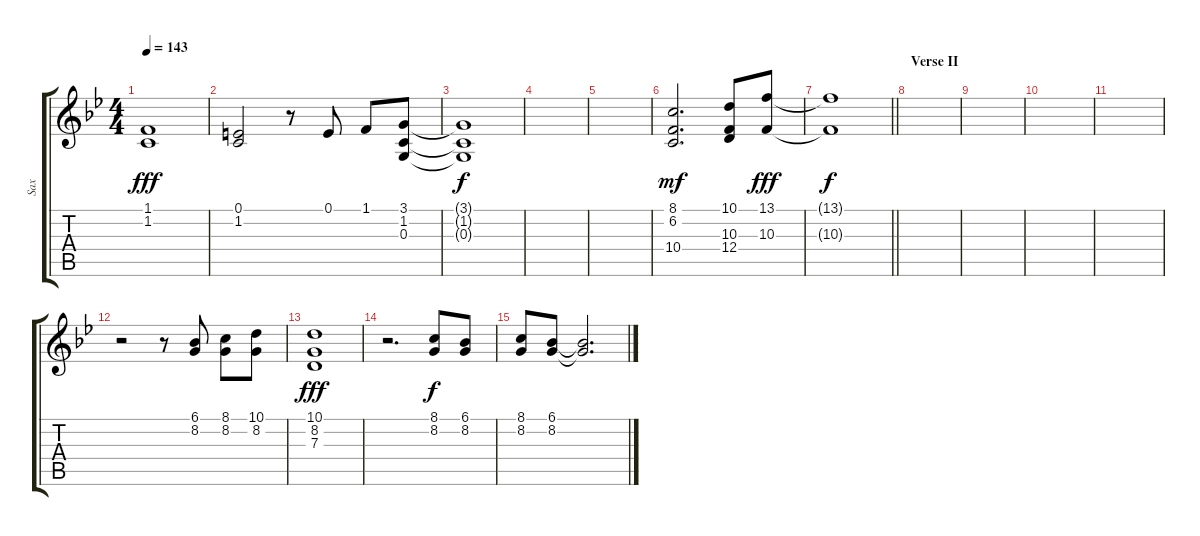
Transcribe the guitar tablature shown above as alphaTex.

\track ("Sax" "Sax") {instrument baritonesax}
\staff {score tabs}
\tuning (E4 B3 G3 D3 A2 E2) {hide}
\ts (4 4)
\tempo 143
\clef g2
\ks bb
(1.1 1.2).1{dy fff} |
(0.1 1.2).2 r.8 0.1.8 1.1.8 (3.1 1.2 0.3).8 |
(3.1{t} 1.2{t} 0.3{t}).1{dy f} |
|
|
(8.1 6.2 10.4).2{d dy mf} (10.1 10.3 12.4).8 (13.1 10.3).8{dy fff} |
\barLineRight lightlight
(13.1{t} 10.3{t}).1{dy f} |
\section ("" "Verse II")
|
|
|
|
r.2 r.8 (6.1 8.2).8 (8.1 8.2).8 (10.1 8.2).8 |
(10.1 8.2 7.3).1{dy fff} |
r.2{d} (8.1 8.2).8{dy f} (6.1 8.2).8 |
(8.1 8.2).8 (6.1 8.2).8 (6.1{t} 8.2{t}).2{d}
